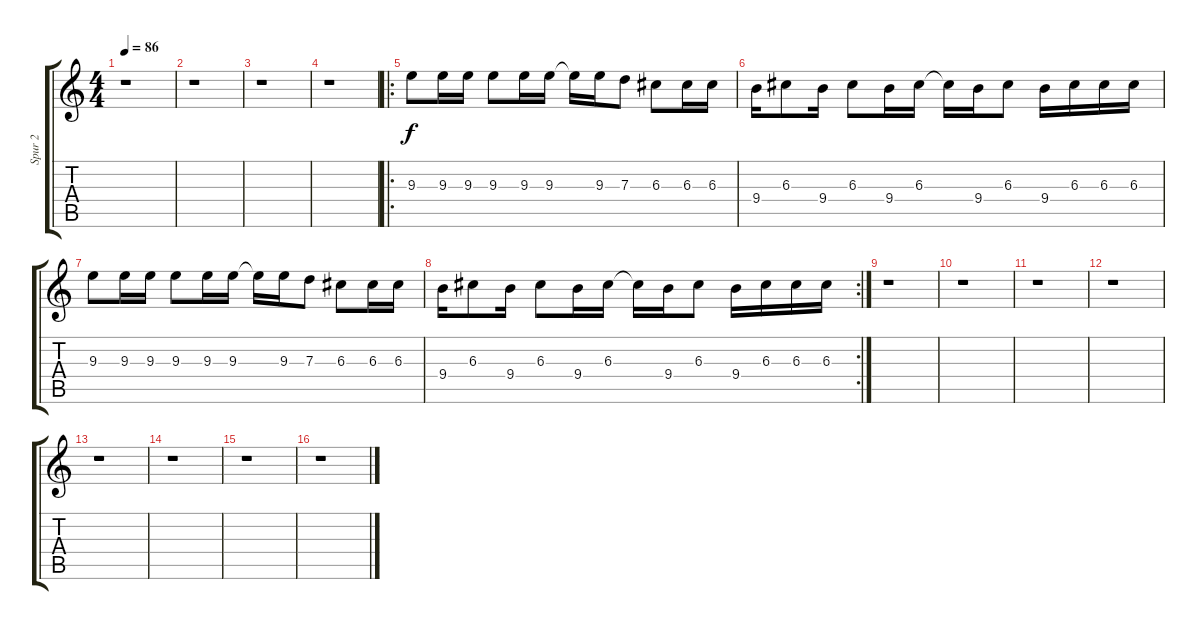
\track ("Spur 2" "Spur 2") {instrument electricguitarclean}
\staff {score tabs}
\tuning (E4 B3 G3 D3 A2 E2) {hide}
\ts (4 4)
\tempo 86
\clef g2
\ks c
r.1{dy f} |
r.1 |
r.1 |
r.1 |
\ro
9.3.8 9.3.16 9.3.16 9.3.8 9.3.16 9.3.16 9.3{t}.16 9.3.16 7.3.8 6.3.8 6.3.16 6.3.16 |
9.4.16 6.3.8 9.4.16 6.3.8 9.4.16 6.3.16 6.3{t}.16 9.4.16 6.3.8 9.4.16 6.3.16 6.3.16 6.3.16 |
9.3.8 9.3.16 9.3.16 9.3.8 9.3.16 9.3.16 9.3{t}.16 9.3.16 7.3.8 6.3.8 6.3.16 6.3.16 |
\rc 2
9.4.16 6.3.8 9.4.16 6.3.8 9.4.16 6.3.16 6.3{t}.16 9.4.16 6.3.8 9.4.16 6.3.16 6.3.16 6.3.16 |
r.1 |
r.1 |
r.1 |
r.1 |
r.1 |
r.1 |
r.1 |
r.1
